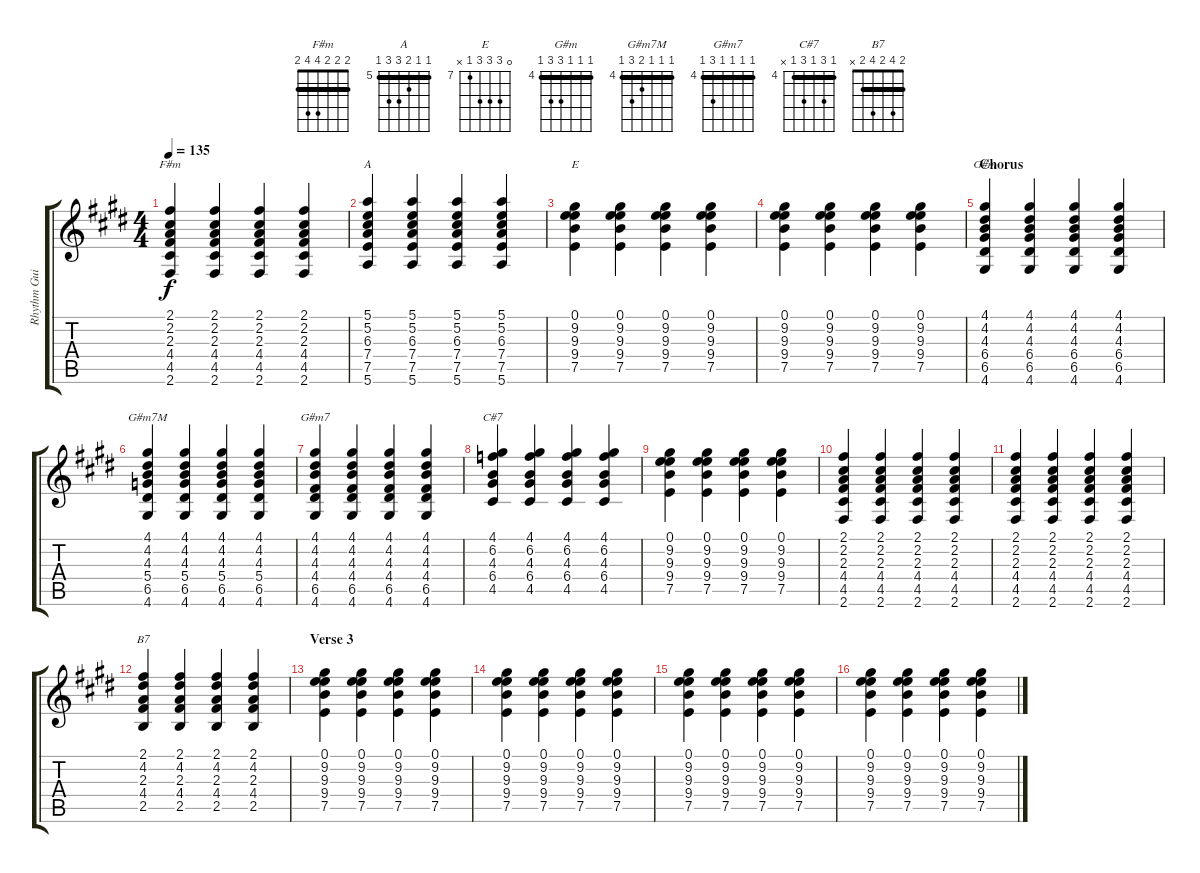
\track ("Rhythm Guitar" "Rhythm Gui") {instrument electricguitarclean}
\staff {score tabs}
\tuning (E4 B3 G3 D3 A2 E2) {hide}
\chord ("F#m" 2 2 2 4 4 2) {barre 2}
\chord ("A" 5 5 6 7 7 5) {firstfret 5 barre 5}
\chord ("E" 0 9 9 9 7 x) {firstfret 7}
\chord ("G#m" 4 4 4 6 6 4) {firstfret 4 barre 4}
\chord ("G#m7M" 4 4 4 5 6 4) {firstfret 4 barre 4}
\chord ("G#m7" 4 4 4 4 6 4) {firstfret 4 barre 4}
\chord ("C#7" 4 6 4 6 4 x) {firstfret 4 barre 4}
\chord ("B7" 2 4 2 4 2 x) {barre 2}
\ts (4 4)
\tempo 135
\clef g2
\ks e
(2.1 2.2 2.3 4.4 4.5 2.6).4{ch "F#m" dy f} (2.1 2.2 2.3 4.4 4.5 2.6).4 (2.1 2.2 2.3 4.4 4.5 2.6).4 (2.1 2.2 2.3 4.4 4.5 2.6).4 |
(5.1 5.2 6.3 7.4 7.5 5.6).4{ch "A"} (5.1 5.2 6.3 7.4 7.5 5.6).4 (5.1 5.2 6.3 7.4 7.5 5.6).4 (5.1 5.2 6.3 7.4 7.5 5.6).4 |
(0.1 9.2 9.3 9.4 7.5).4{ch "E"} (0.1 9.2 9.3 9.4 7.5).4 (0.1 9.2 9.3 9.4 7.5).4 (0.1 9.2 9.3 9.4 7.5).4 |
(0.1 9.2 9.3 9.4 7.5).4 (0.1 9.2 9.3 9.4 7.5).4 (0.1 9.2 9.3 9.4 7.5).4 (0.1 9.2 9.3 9.4 7.5).4 |
\section ("" "Chorus")
(4.1 4.2 4.3 6.4 6.5 4.6).4{ch "G#m"} (4.1 4.2 4.3 6.4 6.5 4.6).4 (4.1 4.2 4.3 6.4 6.5 4.6).4 (4.1 4.2 4.3 6.4 6.5 4.6).4 |
(4.1 4.2 4.3 5.4 6.5 4.6).4{ch "G#m7M"} (4.1 4.2 4.3 5.4 6.5 4.6).4 (4.1 4.2 4.3 5.4 6.5 4.6).4 (4.1 4.2 4.3 5.4 6.5 4.6).4 |
(4.1 4.2 4.3 4.4 6.5 4.6).4{ch "G#m7"} (4.1 4.2 4.3 4.4 6.5 4.6).4 (4.1 4.2 4.3 4.4 6.5 4.6).4 (4.1 4.2 4.3 4.4 6.5 4.6).4 |
(4.1 6.2 4.3 6.4 4.5).4{ch "C#7"} (4.1 6.2 4.3 6.4 4.5).4 (4.1 6.2 4.3 6.4 4.5).4 (4.1 6.2 4.3 6.4 4.5).4 |
(0.1 9.2 9.3 9.4 7.5).4 (0.1 9.2 9.3 9.4 7.5).4 (0.1 9.2 9.3 9.4 7.5).4 (0.1 9.2 9.3 9.4 7.5).4 |
(2.1 2.2 2.3 4.4 4.5 2.6).4 (2.1 2.2 2.3 4.4 4.5 2.6).4 (2.1 2.2 2.3 4.4 4.5 2.6).4 (2.1 2.2 2.3 4.4 4.5 2.6).4 |
(2.1 2.2 2.3 4.4 4.5 2.6).4 (2.1 2.2 2.3 4.4 4.5 2.6).4 (2.1 2.2 2.3 4.4 4.5 2.6).4 (2.1 2.2 2.3 4.4 4.5 2.6).4 |
(2.1 4.2 2.3 4.4 2.5).4{ch "B7"} (2.1 4.2 2.3 4.4 2.5).4 (2.1 4.2 2.3 4.4 2.5).4 (2.1 4.2 2.3 4.4 2.5).4 |
\section ("" "Verse 3")
(0.1 9.2 9.3 9.4 7.5).4 (0.1 9.2 9.3 9.4 7.5).4 (0.1 9.2 9.3 9.4 7.5).4 (0.1 9.2 9.3 9.4 7.5).4 |
(0.1 9.2 9.3 9.4 7.5).4 (0.1 9.2 9.3 9.4 7.5).4 (0.1 9.2 9.3 9.4 7.5).4 (0.1 9.2 9.3 9.4 7.5).4 |
(0.1 9.2 9.3 9.4 7.5).4 (0.1 9.2 9.3 9.4 7.5).4 (0.1 9.2 9.3 9.4 7.5).4 (0.1 9.2 9.3 9.4 7.5).4 |
(0.1 9.2 9.3 9.4 7.5).4 (0.1 9.2 9.3 9.4 7.5).4 (0.1 9.2 9.3 9.4 7.5).4 (0.1 9.2 9.3 9.4 7.5).4
